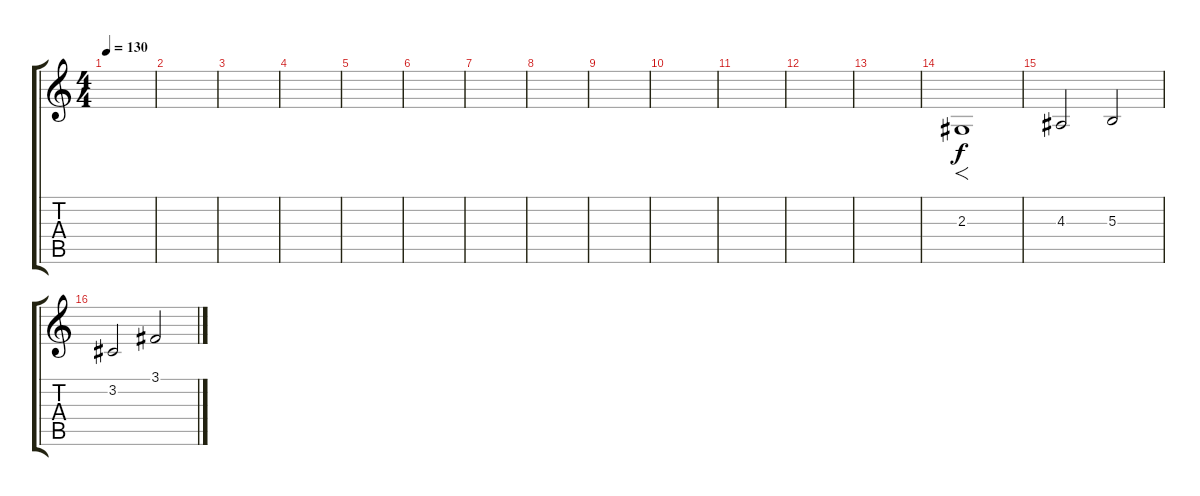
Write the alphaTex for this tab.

\track "" {instrument violin}
\staff {score tabs}
\tuning (Eb4 Bb3 Gb3 Db3 Ab2 Eb2) {hide}
\ts (4 4)
\tempo 130
\clef g2
\ks c
|
|
|
|
|
|
|
|
|
|
|
|
|
2.3.1{f} |
4.3.2 5.3.2 |
3.2.2 3.1.2
